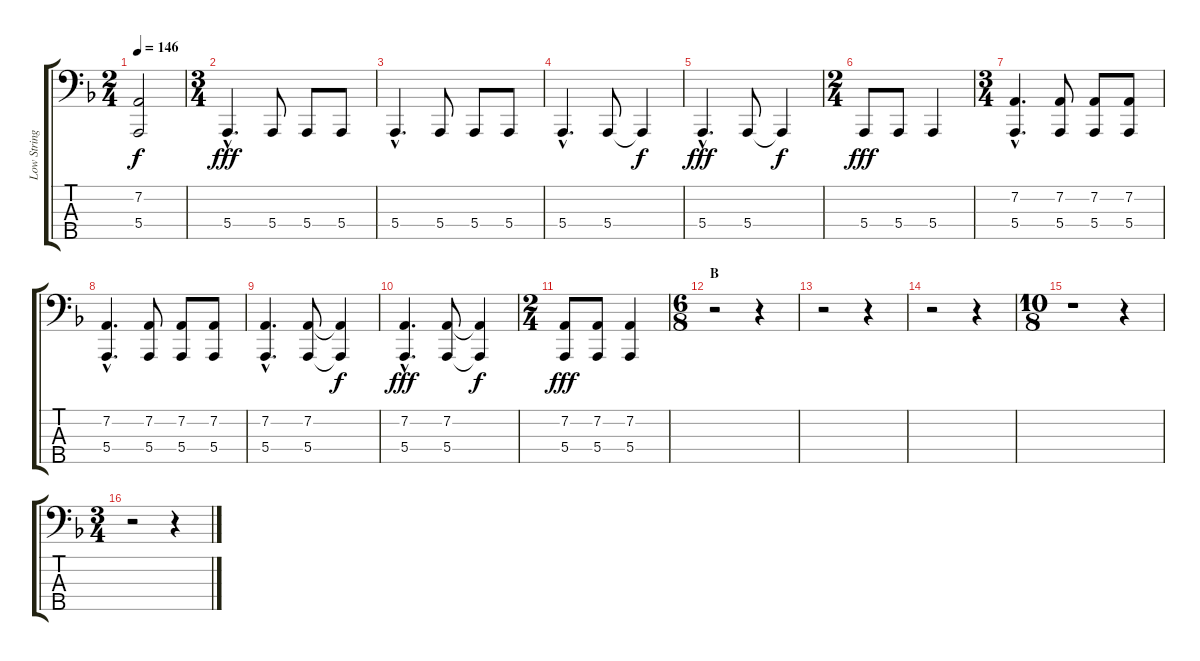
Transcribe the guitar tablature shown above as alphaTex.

\track ("Low Strings" "Low String") {instrument stringensemble1}
\staff {score tabs}
\tuning (G2 D2 A1 E1 B0) {hide}
\ts (2 4)
\tempo 146
\clef f4
\ks f
(7.2{t} 5.4{t}).2{dy f} |
\ts (3 4)
5.4{hac}.4{d dy fff} 5.4.8 5.4.8 5.4.8 |
5.4{hac}.4{d} 5.4.8 5.4.8 5.4.8 |
5.4{hac}.4{d} 5.4.8 5.4{t}.4{dy f} |
5.4{hac}.4{d dy fff} 5.4.8 5.4{t}.4{dy f} |
\ts (2 4)
5.4.8{dy fff} 5.4.8 5.4.4 |
\ts (3 4)
(7.2{hac} 5.4{hac}).4{d} (7.2 5.4).8 (7.2 5.4).8 (7.2 5.4).8 |
(7.2{hac} 5.4{hac}).4{d} (7.2 5.4).8 (7.2 5.4).8 (7.2 5.4).8 |
(7.2{hac} 5.4{hac}).4{d} (7.2 5.4).8 (7.2{t} 5.4{t}).4{dy f} |
(7.2{hac} 5.4{hac}).4{d dy fff} (7.2 5.4).8 (7.2{t} 5.4{t}).4{dy f} |
\ts (2 4)
(7.2 5.4).8{dy fff} (7.2 5.4).8 (7.2 5.4).4 |
\ts (6 8)
\section ("" "B")
r.2 r.4 |
r.2 r.4 |
r.2 r.4 |
\ts (10 8)
r.1 r.4 |
\ts (3 4)
r.2 r.4
